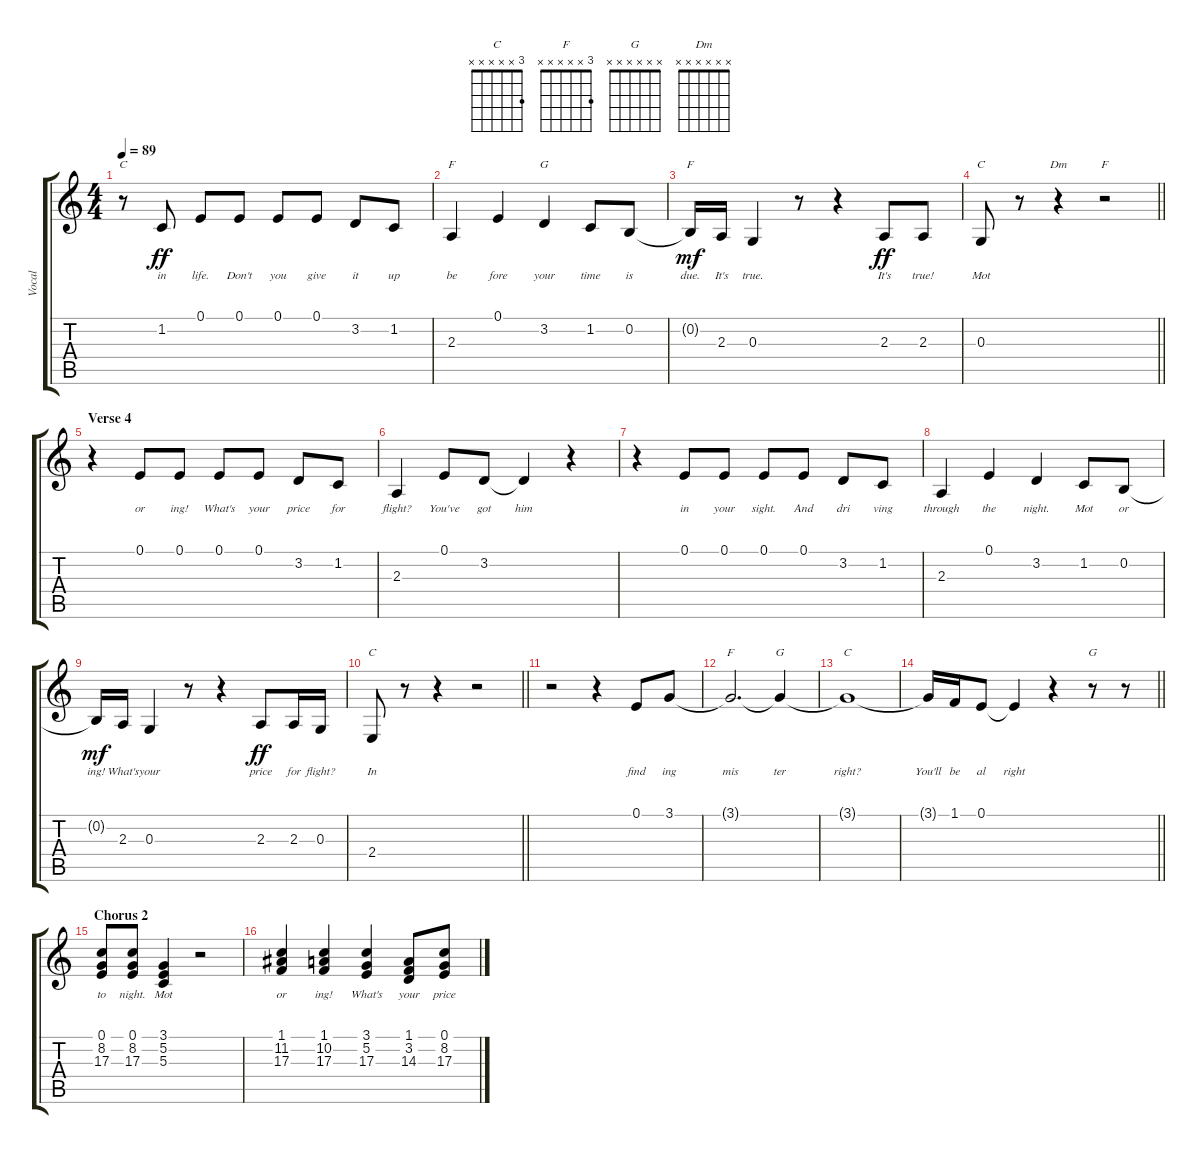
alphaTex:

\track ("Vocal" "Vocal") {instrument flute}
\staff {score tabs}
\tuning (E4 B3 G3 D3 A2 E2) {hide}
\chord ("C" x x x x x x)
\chord ("F" x x 2 x x x)
\chord ("G" x 3 x x x x)
\chord ("F" x 0 x x x x)
\chord ("C" x x 0 x x x)
\chord ("Dm" x x x x x x)
\chord ("F" x x x x x x)
\chord ("C" x x x 2 x x)
\chord ("F" 3 x x x x x)
\chord ("G" 3 x x x x x)
\chord ("C" 3 x x x x x)
\chord ("G" x x x x x x)
\ts (4 4)
\tempo 89
\clef g2
\ks c
r.8{ch "C" dy ff} 1.2.8{lyrics (0 "in") lyrics (1 "") lyrics (2 "") lyrics (3 "") lyrics (4 "")} 0.1.8{lyrics (0 "life.") lyrics (1 "") lyrics (2 "") lyrics (3 "") lyrics (4 "")} 0.1.8{lyrics (0 "Don't") lyrics (1 "") lyrics (2 "") lyrics (3 "") lyrics (4 "")} 0.1.8{lyrics (0 "you") lyrics (1 "") lyrics (2 "") lyrics (3 "") lyrics (4 "")} 0.1.8{lyrics (0 "give") lyrics (1 "") lyrics (2 "") lyrics (3 "") lyrics (4 "")} 3.2.8{lyrics (0 "it") lyrics (1 "") lyrics (2 "") lyrics (3 "") lyrics (4 "")} 1.2.8{lyrics (0 "up") lyrics (1 "") lyrics (2 "") lyrics (3 "") lyrics (4 "")} |
2.3.4{ch "F" lyrics (0 "be") lyrics (1 "") lyrics (2 "") lyrics (3 "") lyrics (4 "")} 0.1.4{lyrics (0 "fore") lyrics (1 "") lyrics (2 "") lyrics (3 "") lyrics (4 "")} 3.2.4{ch "G" lyrics (0 "your") lyrics (1 "") lyrics (2 "") lyrics (3 "") lyrics (4 "")} 1.2.8{lyrics (0 "time") lyrics (1 "") lyrics (2 "") lyrics (3 "") lyrics (4 "")} 0.2.8{lyrics (0 "is") lyrics (1 "") lyrics (2 "") lyrics (3 "") lyrics (4 "")} |
0.2{t}.16{ch "F" lyrics (0 "due.") lyrics (1 "") lyrics (2 "") lyrics (3 "") lyrics (4 "") dy mf} 2.3.16{lyrics (0 "It's") lyrics (1 "") lyrics (2 "") lyrics (3 "") lyrics (4 "")} 0.3.4{lyrics (0 "true.") lyrics (1 "") lyrics (2 "") lyrics (3 "") lyrics (4 "")} r.8 r.4 2.3.8{lyrics (0 "It's") lyrics (1 "") lyrics (2 "") lyrics (3 "") lyrics (4 "") dy ff} 2.3.8{lyrics (0 "true!") lyrics (1 "") lyrics (2 "") lyrics (3 "") lyrics (4 "")} |
\barLineRight lightlight
0.3.8{ch "C" lyrics (0 "Mot") lyrics (1 "") lyrics (2 "") lyrics (3 "") lyrics (4 "")} r.8 r.4{ch "Dm"} r.2{ch "F"} |
\section ("" "Verse 4")
r.4 0.1.8{lyrics (0 "or") lyrics (1 "") lyrics (2 "") lyrics (3 "") lyrics (4 "")} 0.1.8{lyrics (0 "ing!") lyrics (1 "") lyrics (2 "") lyrics (3 "") lyrics (4 "")} 0.1.8{lyrics (0 "What's") lyrics (1 "") lyrics (2 "") lyrics (3 "") lyrics (4 "")} 0.1.8{lyrics (0 "your") lyrics (1 "") lyrics (2 "") lyrics (3 "") lyrics (4 "")} 3.2.8{lyrics (0 "price") lyrics (1 "") lyrics (2 "") lyrics (3 "") lyrics (4 "")} 1.2.8{lyrics (0 "for") lyrics (1 "") lyrics (2 "") lyrics (3 "") lyrics (4 "")} |
2.3.4{lyrics (0 "flight?") lyrics (1 "") lyrics (2 "") lyrics (3 "") lyrics (4 "")} 0.1.8{lyrics (0 "You've") lyrics (1 "") lyrics (2 "") lyrics (3 "") lyrics (4 "")} 3.2.8{lyrics (0 "got") lyrics (1 "") lyrics (2 "") lyrics (3 "") lyrics (4 "")} 3.2{t}.4{lyrics (0 "him") lyrics (1 "") lyrics (2 "") lyrics (3 "") lyrics (4 "")} r.4 |
r.4 0.1.8{lyrics (0 "in") lyrics (1 "") lyrics (2 "") lyrics (3 "") lyrics (4 "")} 0.1.8{lyrics (0 "your") lyrics (1 "") lyrics (2 "") lyrics (3 "") lyrics (4 "")} 0.1.8{lyrics (0 "sight.") lyrics (1 "") lyrics (2 "") lyrics (3 "") lyrics (4 "")} 0.1.8{lyrics (0 "And") lyrics (1 "") lyrics (2 "") lyrics (3 "") lyrics (4 "")} 3.2.8{lyrics (0 "dri") lyrics (1 "") lyrics (2 "") lyrics (3 "") lyrics (4 "")} 1.2.8{lyrics (0 "ving") lyrics (1 "") lyrics (2 "") lyrics (3 "") lyrics (4 "")} |
2.3.4{lyrics (0 "through") lyrics (1 "") lyrics (2 "") lyrics (3 "") lyrics (4 "")} 0.1.4{lyrics (0 "the") lyrics (1 "") lyrics (2 "") lyrics (3 "") lyrics (4 "")} 3.2.4{lyrics (0 "night.") lyrics (1 "") lyrics (2 "") lyrics (3 "") lyrics (4 "")} 1.2.8{lyrics (0 "Mot") lyrics (1 "") lyrics (2 "") lyrics (3 "") lyrics (4 "")} 0.2.8{lyrics (0 "or") lyrics (1 "") lyrics (2 "") lyrics (3 "") lyrics (4 "")} |
0.2{t}.16{lyrics (0 "ing!") lyrics (1 "") lyrics (2 "") lyrics (3 "") lyrics (4 "") dy mf} 2.3.16{lyrics (0 "What's") lyrics (1 "") lyrics (2 "") lyrics (3 "") lyrics (4 "")} 0.3.4{lyrics (0 "your") lyrics (1 "") lyrics (2 "") lyrics (3 "") lyrics (4 "")} r.8 r.4 2.3.8{lyrics (0 "price") lyrics (1 "") lyrics (2 "") lyrics (3 "") lyrics (4 "") dy ff} 2.3.16{lyrics (0 "for") lyrics (1 "") lyrics (2 "") lyrics (3 "") lyrics (4 "")} 0.3.16{lyrics (0 "flight?") lyrics (1 "") lyrics (2 "") lyrics (3 "") lyrics (4 "")} |
\barLineRight lightlight
2.4.8{ch "C" lyrics (0 "In") lyrics (1 "") lyrics (2 "") lyrics (3 "") lyrics (4 "")} r.8 r.4 r.2 |
r.2 r.4 0.1.8{lyrics (0 "find") lyrics (1 "") lyrics (2 "") lyrics (3 "") lyrics (4 "")} 3.1.8{lyrics (0 "ing") lyrics (1 "") lyrics (2 "") lyrics (3 "") lyrics (4 "")} |
3.1{t}.2{d ch "F" lyrics (0 "mis") lyrics (1 "") lyrics (2 "") lyrics (3 "") lyrics (4 "")} 3.1{t}.4{ch "G" lyrics (0 "ter") lyrics (1 "") lyrics (2 "") lyrics (3 "") lyrics (4 "")} |
3.1{t}.1{ch "C" lyrics (0 "right?") lyrics (1 "") lyrics (2 "") lyrics (3 "") lyrics (4 "")} |
\barLineRight lightlight
3.1{t}.16{lyrics (0 "You'll") lyrics (1 "") lyrics (2 "") lyrics (3 "") lyrics (4 "")} 1.1.16{lyrics (0 "be") lyrics (1 "") lyrics (2 "") lyrics (3 "") lyrics (4 "")} 0.1.8{lyrics (0 "al") lyrics (1 "") lyrics (2 "") lyrics (3 "") lyrics (4 "")} 0.1{t}.4{lyrics (0 "right") lyrics (1 "") lyrics (2 "") lyrics (3 "") lyrics (4 "")} r.4 r.8{ch "G"} r.8 |
\section ("" "Chorus 2")
(0.1 8.2 17.3).8{lyrics (0 "to") lyrics (1 "") lyrics (2 "") lyrics (3 "") lyrics (4 "")} (0.1 8.2 17.3).8{lyrics (0 "night.") lyrics (1 "") lyrics (2 "") lyrics (3 "") lyrics (4 "")} (3.1 5.2 5.3).4{lyrics (0 "Mot") lyrics (1 "") lyrics (2 "") lyrics (3 "") lyrics (4 "")} r.2 |
(1.1 11.2 17.3).4{lyrics (0 "or") lyrics (1 "") lyrics (2 "") lyrics (3 "") lyrics (4 "")} (1.1 10.2 17.3).4{lyrics (0 "ing!") lyrics (1 "") lyrics (2 "") lyrics (3 "") lyrics (4 "")} (3.1 5.2 17.3).4{lyrics (0 "What's") lyrics (1 "") lyrics (2 "") lyrics (3 "") lyrics (4 "")} (1.1 3.2 14.3).8{lyrics (0 "your") lyrics (1 "") lyrics (2 "") lyrics (3 "") lyrics (4 "")} (0.1 8.2 17.3).8{lyrics (0 "price") lyrics (1 "") lyrics (2 "") lyrics (3 "") lyrics (4 "")}
